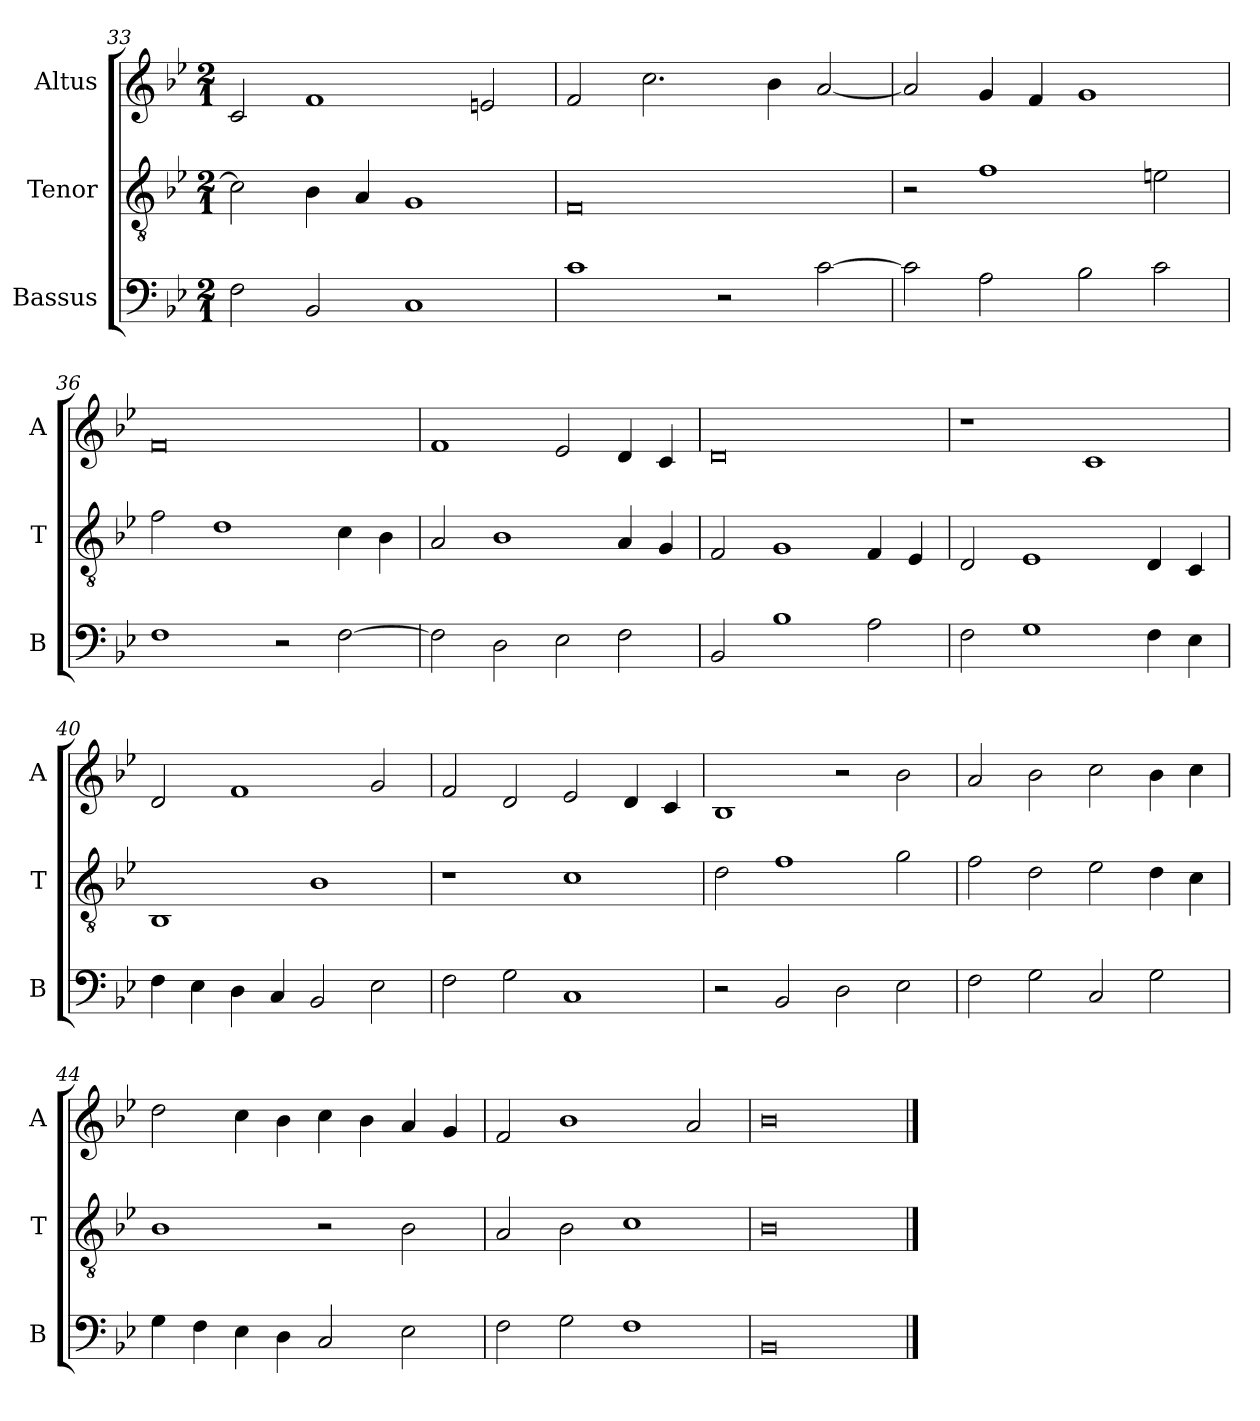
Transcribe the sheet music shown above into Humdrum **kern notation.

**kern	**kern	**kern
*part3	*part2	*part1
*staff3	*staff2	*staff1
*I"Bassus	*I"Tenor	*I"Altus
*I'B	*I'T	*I'A
*clefF4	*clefGv2	*clefG2
*k[b-e-]	*k[b-e-]	*k[b-e-]
*M2/1	*M2/1	*M2/1
=33	=33	=33
2F\	2c\]	2c/
2BB-/	4B-\	1f
.	4A/	.
1C	1G	.
.	.	2en/
=34	=34	=34
1c	0F	2f/
.	.	2.cc\
2r	.	.
.	.	4b-\
[2c\	.	[2a/
=35	=35	=35
2c\]	2r	2a/]
2A\	1f	4g/
.	.	4f/
2B-\	.	1g
2c\	2en\	.
=36	=36	=36
1F	2f\	0f
.	1d	.
2r	.	.
[2F\	4c\	.
.	4B-\	.
=37	=37	=37
2F\]	2A/	1f
2D\	1B-	.
2E-\	.	2e-/
2F\	4A/	4d/
.	4G/	4c/
=38	=38	=38
2BB-/	2F/	0d
1B-	1G	.
2A\	4F/	.
.	4E-/	.
=39	=39	=39
2F\	2D/	1r
1G	1E-	.
.	.	1c
4F\	4D/	.
4E-\	4C/	.
=40	=40	=40
4F\	1BB-	2d/
4E-\	.	.
4D\	.	1f
4C/	.	.
2BB-/	1B-	.
2E-\	.	2g/
=41	=41	=41
2F\	1r	2f/
2G\	.	2d/
1C	1c	2e-/
.	.	4d/
.	.	4c/
=42	=42	=42
2r	2d\	1B-
2BB-/	1f	.
2D\	.	2r
2E-\	2g\	2b-\
=43	=43	=43
2F\	2f\	2a/
2G\	2d\	2b-\
2C/	2e-\	2cc\
2G\	4d\	4b-\
.	4c\	4cc\
=44	=44	=44
4G\	1B-	2dd\
4F\	.	.
4E-\	.	4cc\
4D\	.	4b-\
2C/	2r	4cc\
.	.	4b-\
2E-\	2B-\	4a/
.	.	4g/
=45	=45	=45
2F\	2A/	2f/
2G\	2B-\	1b-
1F	1c	.
.	.	2a/
=46	=46	=46
0BB-	0B-	0b-
==	==	==
*-	*-	*-
